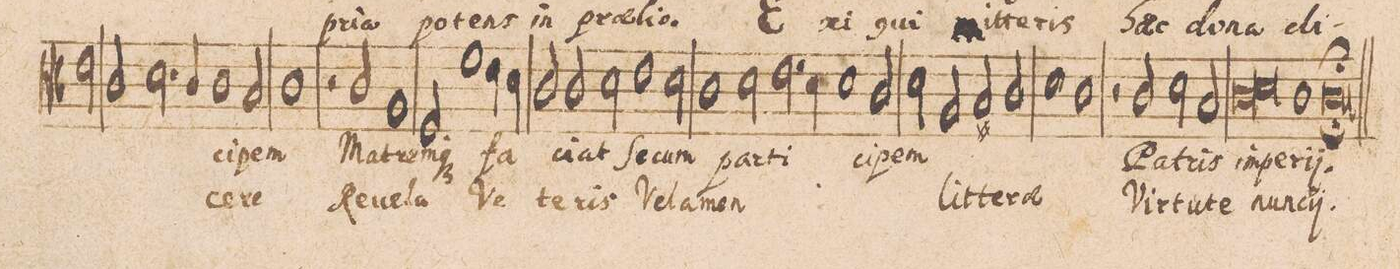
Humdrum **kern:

**kern	**text	**text
*I"CANTVS.	*	*
*clefC3	*	*
*k[b-]	*	*
*met(c|)	*	*
*M2/1	*	*
2e\	.	.
2c/	.	.
2.d\	.	.
=41-	=41-	=41-
4c/	.	.
1c	.	.
2B-/	-ci-	-ce-
=42-	=42-	=42-
1c	-pem	-re
2r	.	.
2c/	Ma-	Re-
=43-	=43-	=43-
1A	-trem-	-ue-
2F/	-q(ue)	-la
1f\	fa-	Ve-
=44-	=44-	=44-
4e\	.	.
4d\	.	.
2c/	.	.
2c/	-ci-	-te-
=45-	=45-	=45-
2d\	-at	-ris
1e	Se-	Ve-
2d\	-cum	-la-
=46-	=46-	=46-
1c	par-	-men
2d\	.	.
2.e\	-ti-	.
=47-	=47-	=47-
4d\	.	.
1d	.	.
2c/	-ci-	.
=48-	=48-	=48-
2d\	-pem	.
2A/	.	lit-
2Bn/	.	-te-
2c/	.	-rae
=49-	=49-	=49-
1d	.	.
1c	.	.
=50-	=50-	=50-
2r	.	.
2c/	Pa-	Vir-
2d\	.	-tu-
2B-y/	-tris	-te
=51-	=51-	=51-
*lig	*	*
1c	im-	nun-
1d	.	.
*Xlig	*	*
=52-	=52-	=52-
1c	-pe-	-ci-
1cl;;	-rij.	-j.
=53||	=53||	=53||
*-	*-	*-
